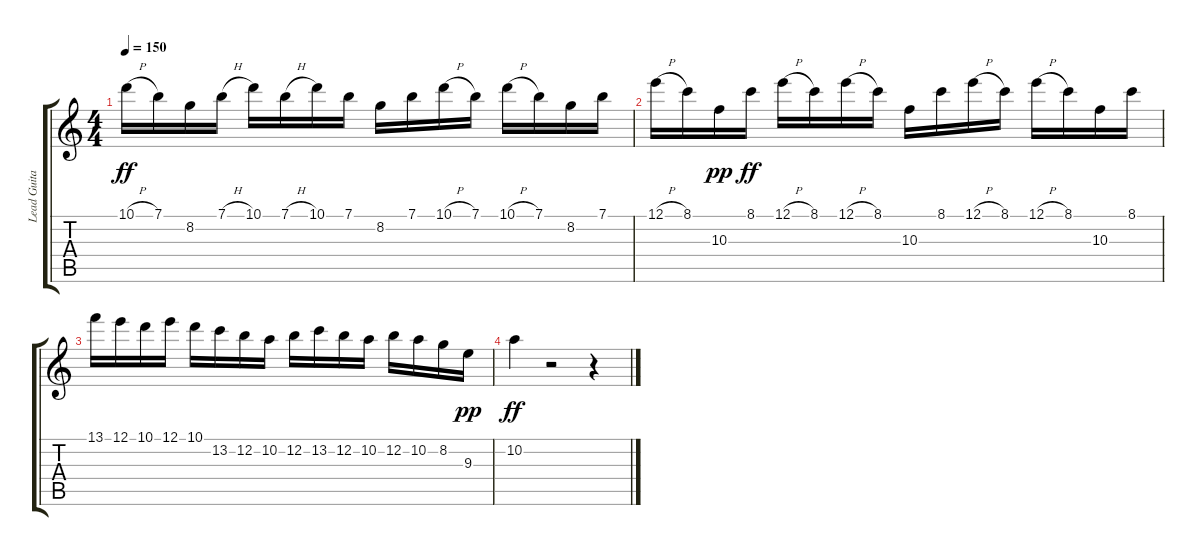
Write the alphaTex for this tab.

\track ("Lead Guitar" "Lead Guita") {instrument overdrivenguitar}
\staff {score tabs}
\tuning (E4 B3 G3 D3 A2 E2) {hide}
\ts (4 4)
\tempo 150
\clef g2
\ks c
10.1{h}.16{dy ff} 7.1.16 8.2.16 7.1{h}.16 10.1.16 7.1{h}.16 10.1.16 7.1.16 8.2.16 7.1.16 10.1{h}.16 7.1.16 10.1{h}.16 7.1.16 8.2.16 7.1.16 |
12.1{h}.16 8.1.16 10.3.16{dy pp} 8.1.16{dy ff} 12.1{h}.16 8.1.16 12.1{h}.16 8.1.16 10.3.16 8.1.16 12.1{h}.16 8.1.16 12.1{h}.16 8.1.16 10.3.16 8.1.16 |
13.1.16 12.1.16 10.1.16 12.1.16 10.1.16 13.2.16 12.2.16 10.2.16 12.2.16 13.2.16 12.2.16 10.2.16 12.2.16 10.2.16 8.2.16 9.3.16{dy pp} |
10.2.4{dy ff} r.2 r.4
